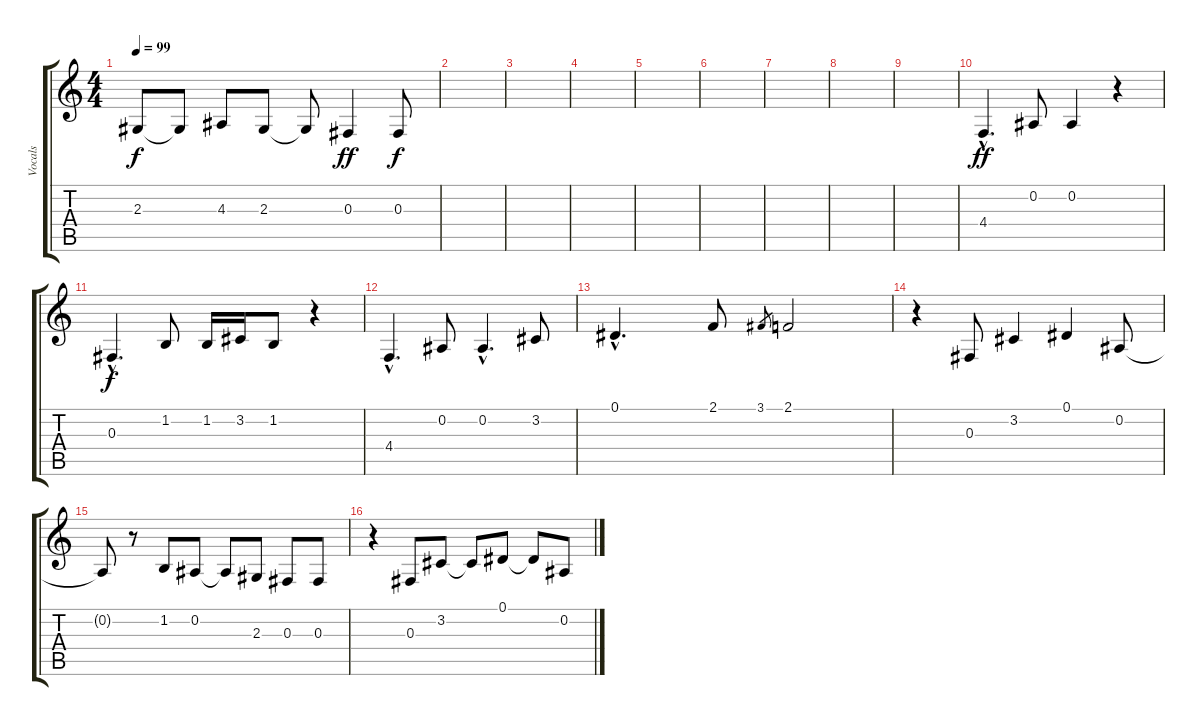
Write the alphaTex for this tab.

\track ("Vocals" "Vocals") {instrument flute}
\staff {score tabs}
\tuning (Eb4 Bb3 Gb3 Db3 Ab2 Eb2) {hide}
\ts (4 4)
\tempo 99
\clef g2
\ks c
2.3{t}.8{dy f} 2.3{t}.8 4.3.8 2.3.8 2.3{t}.8 0.3.4{dy ff} 0.3.8{dy f} |
|
|
|
|
|
|
|
|
4.4{hac}.4{d dy ff} 0.2.8 0.2.4 r.4 |
0.3{hac}.4{d dy f} 1.2.8 1.2.16 3.2.16 1.2.8 r.4 |
4.4{hac}.4{d} 0.2.8 0.2{hac}.4{d} 3.2.8 |
0.1{hac}.4{d} 2.1.8 3.1.8{gr} 2.1.2 |
r.4 0.3.8 3.2.4 0.1.4 0.2.8 |
0.2{t}.8 r.8 1.2.8 0.2.8 0.2{t}.8 2.3.8 0.3.8 0.3.8 |
r.4 0.3.8 3.2.8 3.2{t}.8 0.1.8 0.1{t}.8 0.2.8
